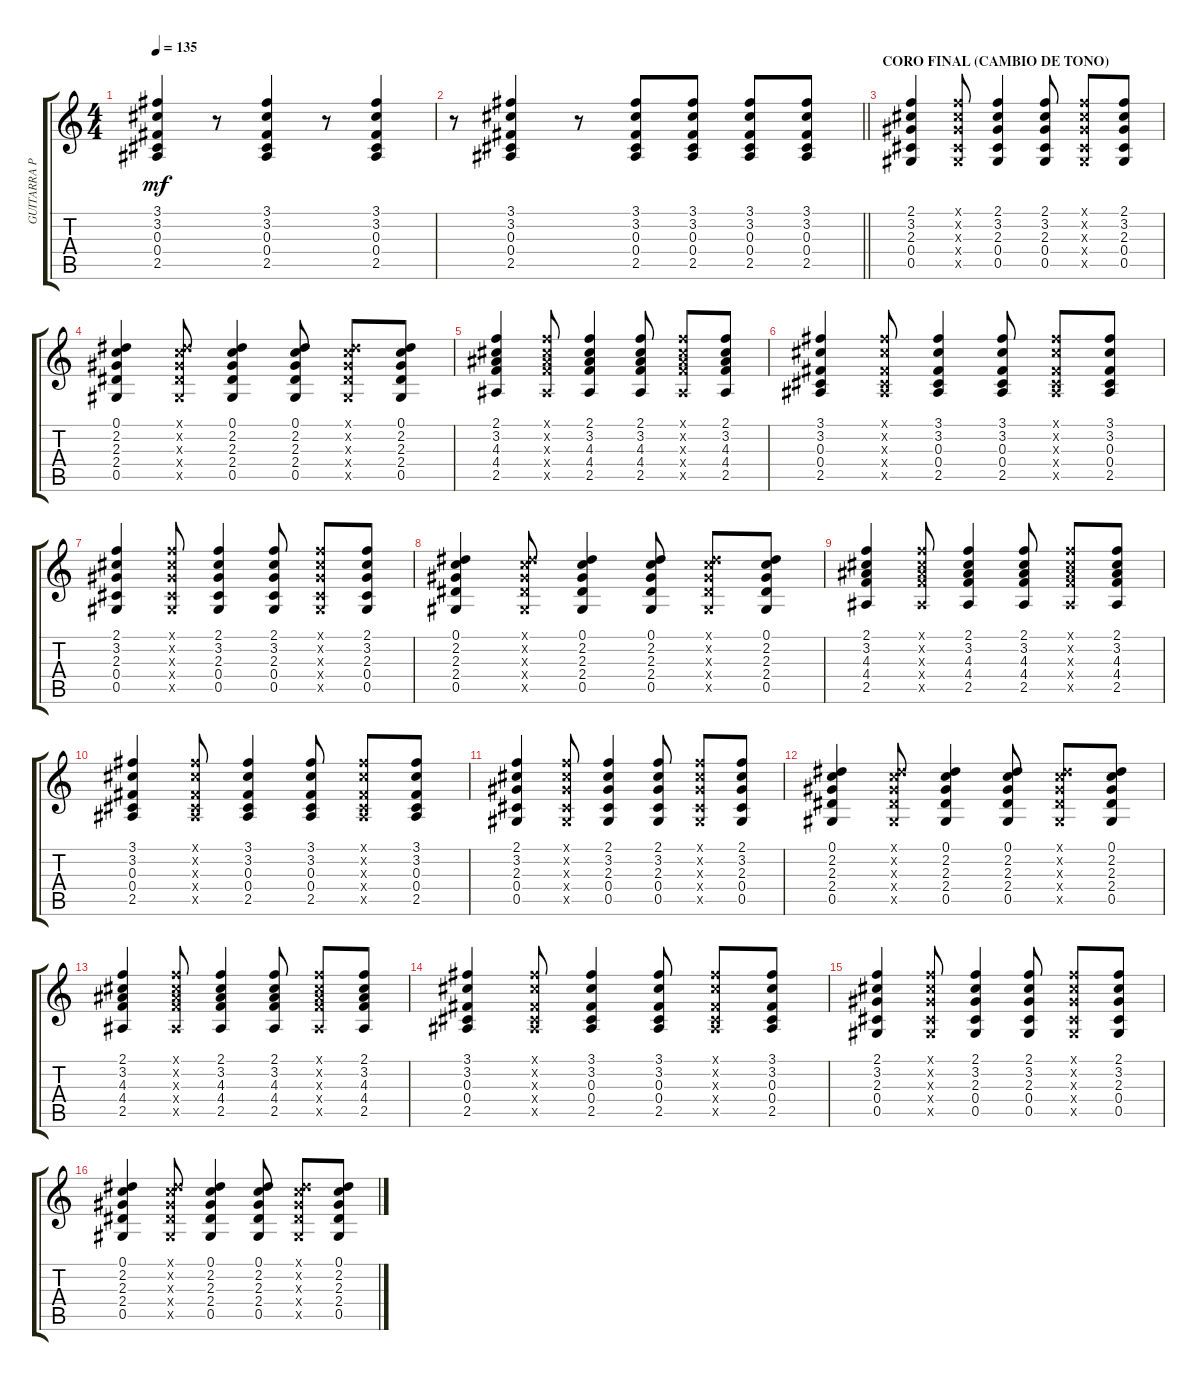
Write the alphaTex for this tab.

\track ("GUITARRA PRINCIPAL" "GUITARRA P") {instrument acousticguitarnylon}
\staff {score tabs}
\tuning (Eb4 Bb3 Gb3 Db3 Ab2 Eb2) {hide}
\ts (4 4)
\tempo 135
\clef g2
\ks c
(3.1 3.2 0.3 0.4 2.5).4{dy mf} r.8 (3.1 3.2 0.3 0.4 2.5).4 r.8 (3.1 3.2 0.3 0.4 2.5).4 |
\barLineRight lightlight
r.8 (3.1 3.2 0.3 0.4 2.5).4 r.8 (3.1 3.2 0.3 0.4 2.5).8 (3.1 3.2 0.3 0.4 2.5).8 (3.1 3.2 0.3 0.4 2.5).8 (3.1 3.2 0.3 0.4 2.5).8 |
\section ("" "CORO FINAL (CAMBIO DE TONO)")
(2.1 3.2 2.3 0.4 0.5).4 (2.1{x} 3.2{x} 2.3{x} 0.4{x} 0.5{x}).8 (2.1 3.2 2.3 0.4 0.5).4 (2.1 3.2 2.3 0.4 0.5).8 (2.1{x} 3.2{x} 2.3{x} 0.4{x} 0.5{x}).8 (2.1 3.2 2.3 0.4 0.5).8 |
(0.1 2.2 2.3 2.4 0.5).4 (0.1{x} 2.2{x} 2.3{x} 2.4{x} 0.5{x}).8 (0.1 2.2 2.3 2.4 0.5).4 (0.1 2.2 2.3 2.4 0.5).8 (0.1{x} 2.2{x} 2.3{x} 2.4{x} 0.5{x}).8 (0.1 2.2 2.3 2.4 0.5).8 |
(2.1 3.2 4.3 4.4 2.5).4 (2.1{x} 3.2{x} 4.3{x} 4.4{x} 2.5{x}).8 (2.1 3.2 4.3 4.4 2.5).4 (2.1 3.2 4.3 4.4 2.5).8 (2.1{x} 3.2{x} 4.3{x} 4.4{x} 2.5{x}).8 (2.1 3.2 4.3 4.4 2.5).8 |
(3.1 3.2 0.3 0.4 2.5).4 (3.1{x} 3.2{x} 0.3{x} 0.4{x} 2.5{x}).8 (3.1 3.2 0.3 0.4 2.5).4 (3.1 3.2 0.3 0.4 2.5).8 (3.1{x} 3.2{x} 0.3{x} 0.4{x} 2.5{x}).8 (3.1 3.2 0.3 0.4 2.5).8 |
(2.1 3.2 2.3 0.4 0.5).4 (2.1{x} 3.2{x} 2.3{x} 0.4{x} 0.5{x}).8 (2.1 3.2 2.3 0.4 0.5).4 (2.1 3.2 2.3 0.4 0.5).8 (2.1{x} 3.2{x} 2.3{x} 0.4{x} 0.5{x}).8 (2.1 3.2 2.3 0.4 0.5).8 |
(0.1 2.2 2.3 2.4 0.5).4 (0.1{x} 2.2{x} 2.3{x} 2.4{x} 0.5{x}).8 (0.1 2.2 2.3 2.4 0.5).4 (0.1 2.2 2.3 2.4 0.5).8 (0.1{x} 2.2{x} 2.3{x} 2.4{x} 0.5{x}).8 (0.1 2.2 2.3 2.4 0.5).8 |
(2.1 3.2 4.3 4.4 2.5).4 (2.1{x} 3.2{x} 4.3{x} 4.4{x} 2.5{x}).8 (2.1 3.2 4.3 4.4 2.5).4 (2.1 3.2 4.3 4.4 2.5).8 (2.1{x} 3.2{x} 4.3{x} 4.4{x} 2.5{x}).8 (2.1 3.2 4.3 4.4 2.5).8 |
(3.1 3.2 0.3 0.4 2.5).4 (3.1{x} 3.2{x} 0.3{x} 0.4{x} 2.5{x}).8 (3.1 3.2 0.3 0.4 2.5).4 (3.1 3.2 0.3 0.4 2.5).8 (3.1{x} 3.2{x} 0.3{x} 0.4{x} 2.5{x}).8 (3.1 3.2 0.3 0.4 2.5).8 |
(2.1 3.2 2.3 0.4 0.5).4 (2.1{x} 3.2{x} 2.3{x} 0.4{x} 0.5{x}).8 (2.1 3.2 2.3 0.4 0.5).4 (2.1 3.2 2.3 0.4 0.5).8 (2.1{x} 3.2{x} 2.3{x} 0.4{x} 0.5{x}).8 (2.1 3.2 2.3 0.4 0.5).8 |
(0.1 2.2 2.3 2.4 0.5).4 (0.1{x} 2.2{x} 2.3{x} 2.4{x} 0.5{x}).8 (0.1 2.2 2.3 2.4 0.5).4 (0.1 2.2 2.3 2.4 0.5).8 (0.1{x} 2.2{x} 2.3{x} 2.4{x} 0.5{x}).8 (0.1 2.2 2.3 2.4 0.5).8 |
(2.1 3.2 4.3 4.4 2.5).4 (2.1{x} 3.2{x} 4.3{x} 4.4{x} 2.5{x}).8 (2.1 3.2 4.3 4.4 2.5).4 (2.1 3.2 4.3 4.4 2.5).8 (2.1{x} 3.2{x} 4.3{x} 4.4{x} 2.5{x}).8 (2.1 3.2 4.3 4.4 2.5).8 |
(3.1 3.2 0.3 0.4 2.5).4 (3.1{x} 3.2{x} 0.3{x} 0.4{x} 2.5{x}).8 (3.1 3.2 0.3 0.4 2.5).4 (3.1 3.2 0.3 0.4 2.5).8 (3.1{x} 3.2{x} 0.3{x} 0.4{x} 2.5{x}).8 (3.1 3.2 0.3 0.4 2.5).8 |
(2.1 3.2 2.3 0.4 0.5).4 (2.1{x} 3.2{x} 2.3{x} 0.4{x} 0.5{x}).8 (2.1 3.2 2.3 0.4 0.5).4 (2.1 3.2 2.3 0.4 0.5).8 (2.1{x} 3.2{x} 2.3{x} 0.4{x} 0.5{x}).8 (2.1 3.2 2.3 0.4 0.5).8 |
(0.1 2.2 2.3 2.4 0.5).4 (0.1{x} 2.2{x} 2.3{x} 2.4{x} 0.5{x}).8 (0.1 2.2 2.3 2.4 0.5).4 (0.1 2.2 2.3 2.4 0.5).8 (0.1{x} 2.2{x} 2.3{x} 2.4{x} 0.5{x}).8 (0.1 2.2 2.3 2.4 0.5).8
